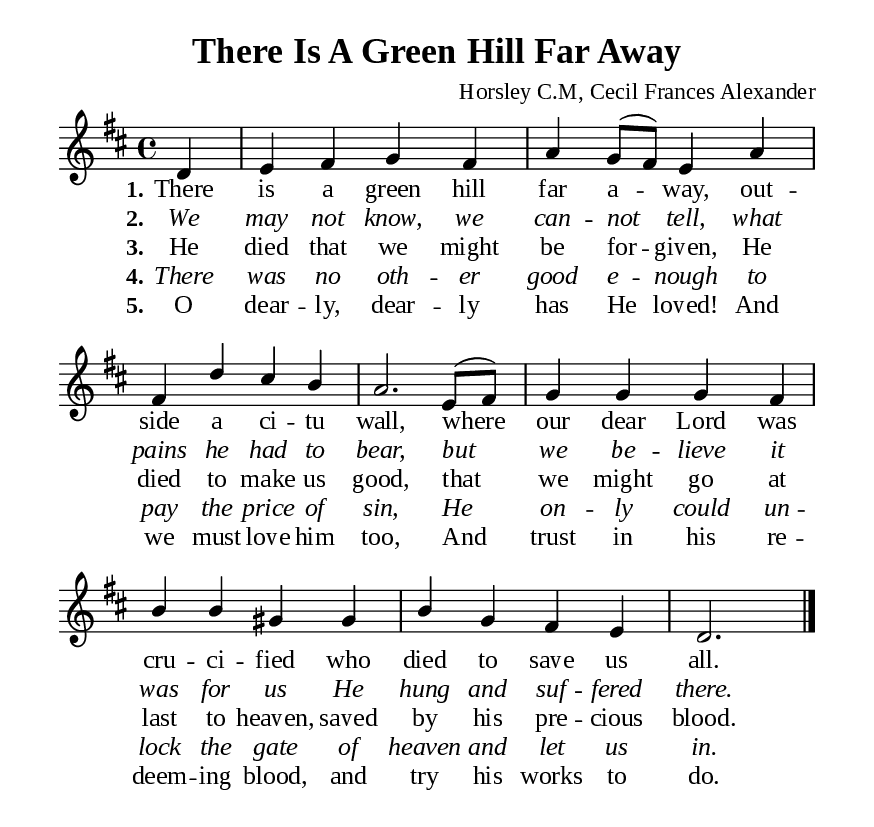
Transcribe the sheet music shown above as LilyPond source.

\version "2.18.2"

\header {
  title = "There Is A Green Hill Far Away"
  composer = "Horsley C.M, Cecil Frances Alexander"
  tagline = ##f
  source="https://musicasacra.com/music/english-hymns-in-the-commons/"
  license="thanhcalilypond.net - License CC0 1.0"
}

global= {
  \key d \major
  \time 4/4
  \override Score.BarNumber.break-visibility = ##(#f #f #f)
  \override Lyrics.LyricSpace.minimum-distance = #3.0
}

\paper {
  #(set-paper-size "a5")
  top-margin = 10\mm
  bottom-margin = 5\mm
  left-margin = 10\mm
  right-margin = 10\mm
  indent = #0
  #(define fonts
	 (make-pango-font-tree "Liberation Serif"
	 		       "Liberation Serif"
			       "Liberation Serif"
			       (/ 20 20)))
  system-system-spacing = #'((basic-distance . 3) (padding . 3))
}

printItalic = \with {
  \override LyricText.font-shape = #'italic
}

% Verse music
musicVerseSoprano = \relative c' {
                    \partial 4 d4 |
  e fis g fis |
  a g8 (fis) e4 a |
  fis d' cis b |
  a2. e8 (fis) |
  g4 g g fis |
  b b gis gis |
  b g fis e |
                    d2. \bar "|."
}

% Verse lyrics
verseOne = \lyricmode {
  \set stanza = #"1."
  There is a green hill far a -- way,
  out -- side a ci -- tu wall,
  where our dear Lord was cru -- ci -- fied
  who died to save us all.
}

verseTwo = \lyricmode {
  \set stanza = #"2."
  We may not know, we can -- not tell,
  what pains he had to bear,
  but we be -- lieve it was for us He hung and suf -- fered there.
}

verseThree = \lyricmode {
  \set stanza = #"3."
  He died that we might be for -- given,
  He died to make us good,
  that we might go at last to heaven,
  saved by his pre -- cious blood.
}

verseFour = \lyricmode {
  \set stanza = #"4."
  There was no oth -- er good e -- nough
  to pay the price of sin,
  He on -- ly could un -- lock the gate of heaven and let us in.
}

verseFive = \lyricmode {
  \set stanza = #"5."
  O dear -- ly, dear -- ly has He loved!
  And we must love him too,
  And trust in his re -- deem -- ing blood,
  and try his works to do.
}

% Layout
\score {
    \new ChoirStaff <<
      \new Staff <<
        \clef "treble"
        \new Voice = "sopranos" { \global \stemUp \slurUp \musicVerseSoprano }
      >>
      \new Lyrics \lyricsto sopranos \verseOne
      \new Lyrics \printItalic \lyricsto sopranos \verseTwo
      \new Lyrics \lyricsto sopranos \verseThree
      \new Lyrics \printItalic \lyricsto sopranos \verseFour
      \new Lyrics \lyricsto sopranos \verseFive
    >>
}
